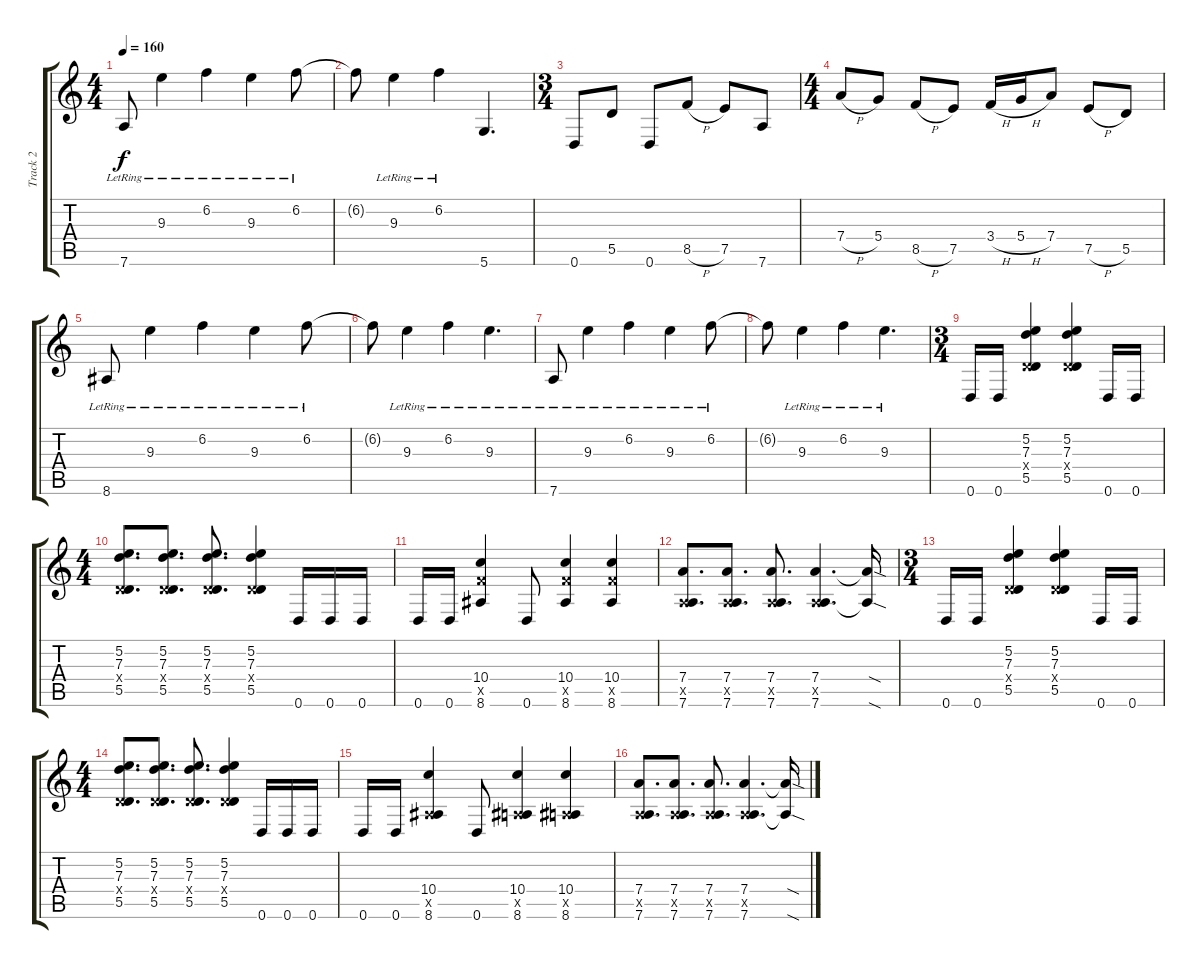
\track ("Track 2" "Track 2") {instrument distortionguitar}
\staff {score tabs}
\tuning (E4 B3 G3 D3 A2 D2) {hide}
\ts (4 4)
\tempo 160
\clef g2
\ks c
7.6{lr}.8{dy f} 9.3{lr}.4 6.2{lr}.4 9.3{lr}.4 6.2{lr}.8 |
6.2{t}.8 9.3{lr}.4 6.2{lr}.4 5.6.4{d} |
\ts (3 4)
0.6.8 5.5.8 0.6.8 8.5{h}.8 7.5.8 7.6.8 |
\ts (4 4)
7.4{h}.8 5.4.8 8.5{h}.8 7.5.8 3.4{h}.16 5.4{h}.16 7.4.8 7.5{h}.8 5.5.8 |
8.6{lr}.8 9.3{lr}.4 6.2{lr}.4 9.3{lr}.4 6.2{lr}.8 |
6.2{t}.8 9.3{lr}.4 6.2{lr}.4 9.3{lr}.4{d} |
7.6{lr}.8 9.3{lr}.4 6.2{lr}.4 9.3{lr}.4 6.2{lr}.8 |
6.2{t}.8 9.3{lr}.4 6.2{lr}.4 9.3{lr}.4{d} |
\ts (3 4)
0.6.16{instrument distortionguitar} 0.6.16 (5.2 7.3 0.4{x} 5.5).4 (5.2 7.3 0.4{x} 5.5).4 0.6.16 0.6.16 |
\ts (4 4)
(5.2 7.3 0.4{x} 5.5).8{d} (5.2 7.3 0.4{x} 5.5).8{d} (5.2 7.3 0.4{x} 5.5).8{d} (5.2 7.3 0.4{x} 5.5).4 0.6.16 0.6.16 0.6.16 |
0.6.16 0.6.16 (10.4 8.5{x} 8.6).4 0.6.8 (10.4 8.5{x} 8.6).4 (10.4 8.5{x} 8.6).4 |
(7.4 0.5{x} 7.6).8{d} (7.4 0.5{x} 7.6).8{d} (7.4 0.5{x} 7.6).8{d} (7.4 0.5{x} 7.6).4{d} (7.4{sod t} 7.6{sod t}).16 |
\ts (3 4)
0.6.16 0.6.16 (5.2 7.3 0.4{x} 5.5).4 (5.2 7.3 0.4{x} 5.5).4 0.6.16 0.6.16 |
\ts (4 4)
(5.2 7.3 0.4{x} 5.5).8{d} (5.2 7.3 0.4{x} 5.5).8{d} (5.2 7.3 0.4{x} 5.5).8{d} (5.2 7.3 0.4{x} 5.5).4 0.6.16 0.6.16 0.6.16 |
0.6.16 0.6.16 (10.4 0.5{x} 8.6).4 0.6.8 (10.4 0.5{x} 8.6).4 (10.4 0.5{x} 8.6).4 |
(7.4 0.5{x} 7.6).8{d} (7.4 0.5{x} 7.6).8{d} (7.4 0.5{x} 7.6).8{d} (7.4 0.5{x} 7.6).4{d} (7.4{sod t} 7.6{sod t}).16
